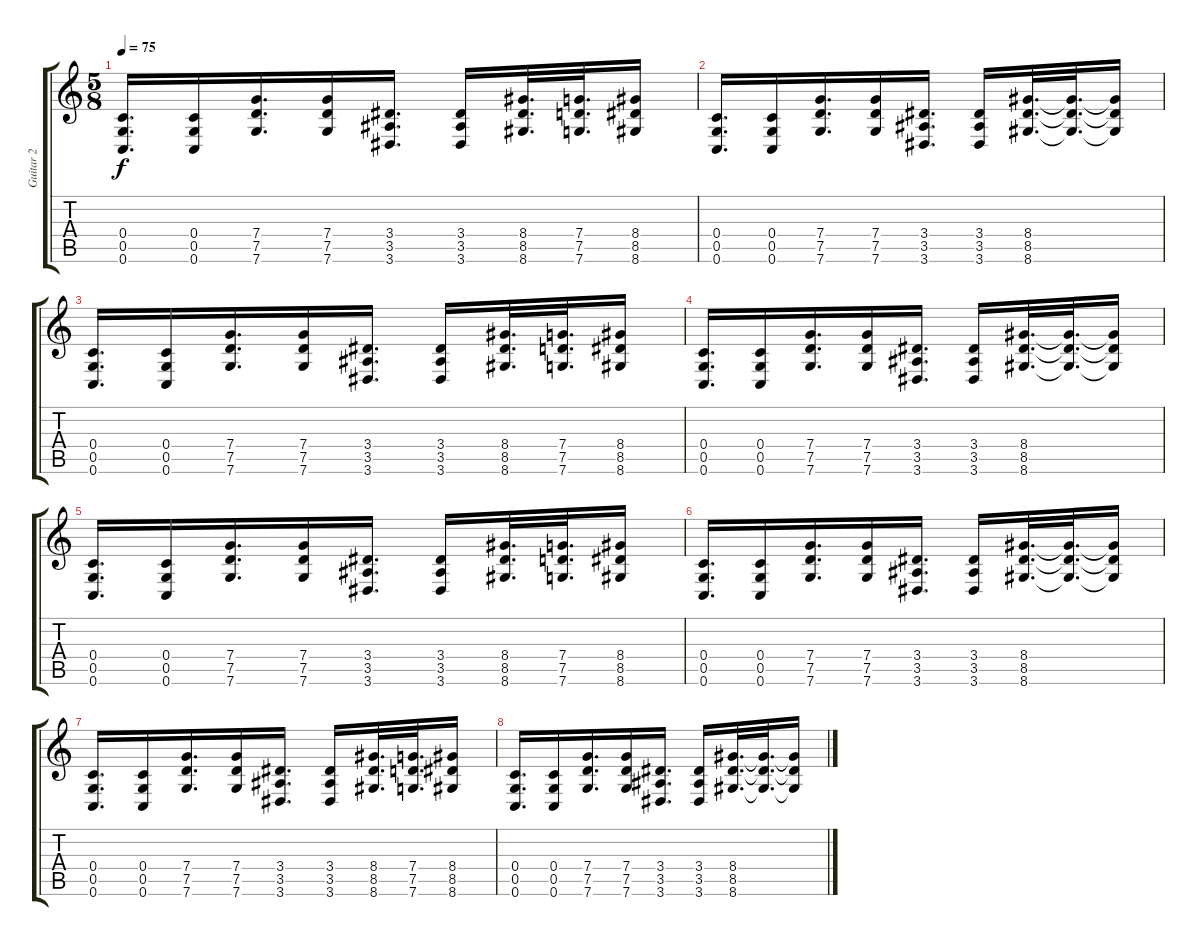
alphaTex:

\track ("Guitar 2" "Guitar 2") {instrument distortionguitar}
\staff {score tabs}
\tuning (D4 A3 F3 C3 G2 C2) {hide}
\ts (5 8)
\tempo 75
\clef g2
\ks c
(0.4 0.5 0.6).16{d dy f} (0.4 0.5 0.6).16 (7.4 7.5 7.6).16{d} (7.4 7.5 7.6).16 (3.4 3.5 3.6).16{d} (3.4 3.5 3.6).16 (8.4 8.5 8.6).32{d} (7.4 7.5 7.6).32{d} (8.4 8.5 8.6).16 |
(0.4 0.5 0.6).16{d} (0.4 0.5 0.6).16 (7.4 7.5 7.6).16{d} (7.4 7.5 7.6).16 (3.4 3.5 3.6).16{d} (3.4 3.5 3.6).16 (8.4 8.5 8.6).32{d} (8.4{t} 8.5{t} 8.6{t}).32{d} (8.4{t} 8.5{t} 8.6{t}).16 |
(0.4 0.5 0.6).16{d} (0.4 0.5 0.6).16 (7.4 7.5 7.6).16{d} (7.4 7.5 7.6).16 (3.4 3.5 3.6).16{d} (3.4 3.5 3.6).16 (8.4 8.5 8.6).32{d} (7.4 7.5 7.6).32{d} (8.4 8.5 8.6).16 |
(0.4 0.5 0.6).16{d} (0.4 0.5 0.6).16 (7.4 7.5 7.6).16{d} (7.4 7.5 7.6).16 (3.4 3.5 3.6).16{d} (3.4 3.5 3.6).16 (8.4 8.5 8.6).32{d} (8.4{t} 8.5{t} 8.6{t}).32{d} (8.4{t} 8.5{t} 8.6{t}).16 |
(0.4 0.5 0.6).16{d} (0.4 0.5 0.6).16 (7.4 7.5 7.6).16{d} (7.4 7.5 7.6).16 (3.4 3.5 3.6).16{d} (3.4 3.5 3.6).16 (8.4 8.5 8.6).32{d} (7.4 7.5 7.6).32{d} (8.4 8.5 8.6).16 |
(0.4 0.5 0.6).16{d} (0.4 0.5 0.6).16 (7.4 7.5 7.6).16{d} (7.4 7.5 7.6).16 (3.4 3.5 3.6).16{d} (3.4 3.5 3.6).16 (8.4 8.5 8.6).32{d} (8.4{t} 8.5{t} 8.6{t}).32{d} (8.4{t} 8.5{t} 8.6{t}).16 |
(0.4 0.5 0.6).16{d} (0.4 0.5 0.6).16 (7.4 7.5 7.6).16{d} (7.4 7.5 7.6).16 (3.4 3.5 3.6).16{d} (3.4 3.5 3.6).16 (8.4 8.5 8.6).32{d} (7.4 7.5 7.6).32{d} (8.4 8.5 8.6).16 |
(0.4 0.5 0.6).16{d} (0.4 0.5 0.6).16 (7.4 7.5 7.6).16{d} (7.4 7.5 7.6).16 (3.4 3.5 3.6).16{d} (3.4 3.5 3.6).16 (8.4 8.5 8.6).32{d} (8.4{t} 8.5{t} 8.6{t}).32{d} (8.4{t} 8.5{t} 8.6{t}).16
